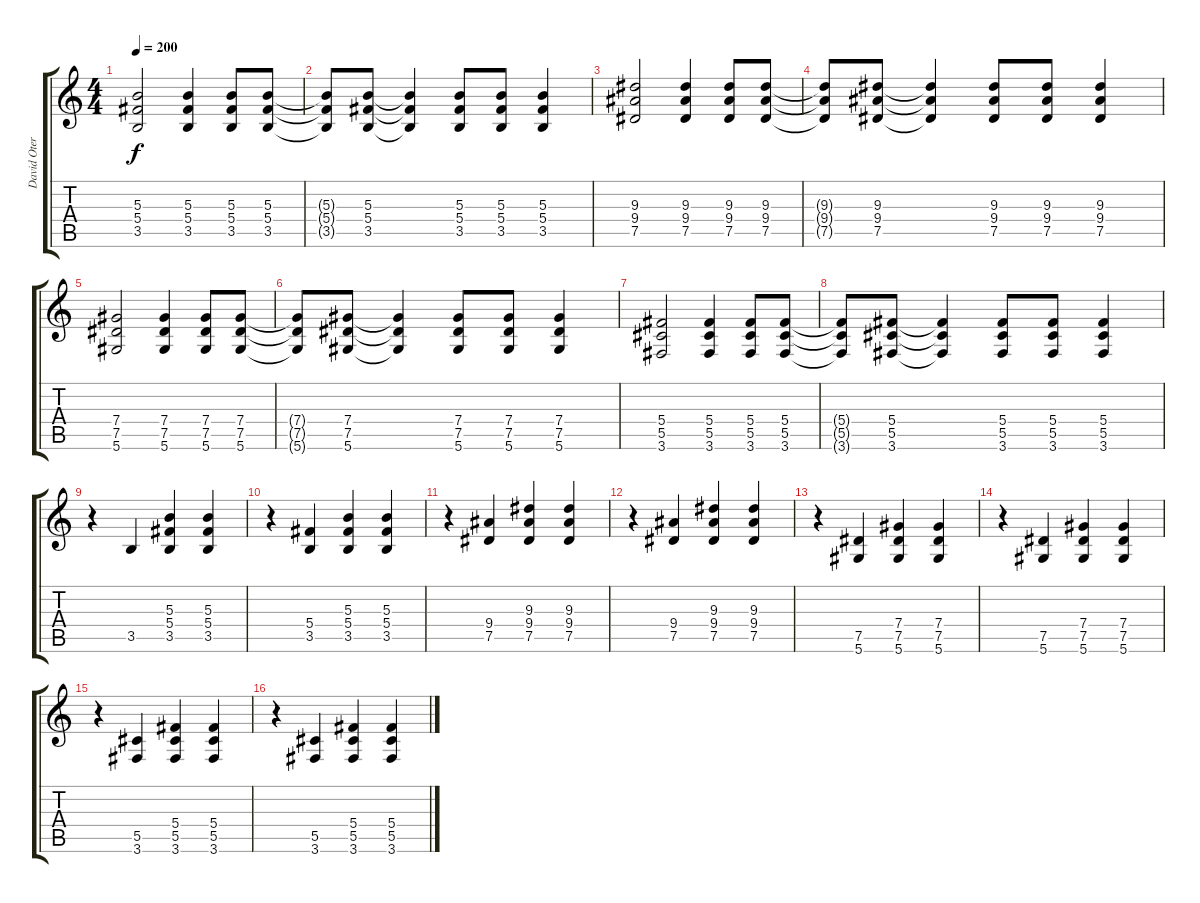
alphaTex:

\track ("David Otero" "David Oter") {instrument distortionguitar}
\staff {score tabs}
\tuning (Eb4 Bb3 Gb3 Db3 Ab2 Eb2) {hide}
\ts (4 4)
\tempo 200
\clef g2
\ks c
(5.3 5.4 3.5).2{dy f} (5.3 5.4 3.5).4 (5.3 5.4 3.5).8 (5.3 5.4 3.5).8 |
(5.3{t} 5.4{t} 3.5{t}).8 (5.3 5.4 3.5).8 (5.3{t} 5.4{t} 3.5{t}).4 (5.3 5.4 3.5).8 (5.3 5.4 3.5).8 (5.3 5.4 3.5).4 |
(9.3 9.4 7.5).2 (9.3 9.4 7.5).4 (9.3 9.4 7.5).8 (9.3 9.4 7.5).8 |
(9.3{t} 9.4{t} 7.5{t}).8 (9.3 9.4 7.5).8 (9.3{t} 9.4{t} 7.5{t}).4 (9.3 9.4 7.5).8 (9.3 9.4 7.5).8 (9.3 9.4 7.5).4 |
(7.4 7.5 5.6).2 (7.4 7.5 5.6).4 (7.4 7.5 5.6).8 (7.4 7.5 5.6).8 |
(7.4{t} 7.5{t} 5.6{t}).8 (7.4 7.5 5.6).8 (7.4{t} 7.5{t} 5.6{t}).4 (7.4 7.5 5.6).8 (7.4 7.5 5.6).8 (7.4 7.5 5.6).4 |
(5.4 5.5 3.6).2 (5.4 5.5 3.6).4 (5.4 5.5 3.6).8 (5.4 5.5 3.6).8 |
(5.4{t} 5.5{t} 3.6{t}).8 (5.4 5.5 3.6).8 (5.4{t} 5.5{t} 3.6{t}).4 (5.4 5.5 3.6).8 (5.4 5.5 3.6).8 (5.4 5.5 3.6).4 |
r.4{volume 12} 3.5.4 (5.3 5.4 3.5).4 (5.3 5.4 3.5).4 |
r.4 (5.4 3.5).4 (5.3 5.4 3.5).4 (5.3 5.4 3.5).4 |
r.4 (9.4 7.5).4 (9.3 9.4 7.5).4 (9.3 9.4 7.5).4 |
r.4 (9.4 7.5).4 (9.3 9.4 7.5).4 (9.3 9.4 7.5).4 |
r.4 (7.5 5.6).4 (7.4 7.5 5.6).4 (7.4 7.5 5.6).4 |
r.4 (7.5 5.6).4 (7.4 7.5 5.6).4 (7.4 7.5 5.6).4 |
r.4 (5.5 3.6).4 (5.4 5.5 3.6).4 (5.4 5.5 3.6).4 |
r.4 (5.5 3.6).4 (5.4 5.5 3.6).4 (5.4 5.5 3.6).4
